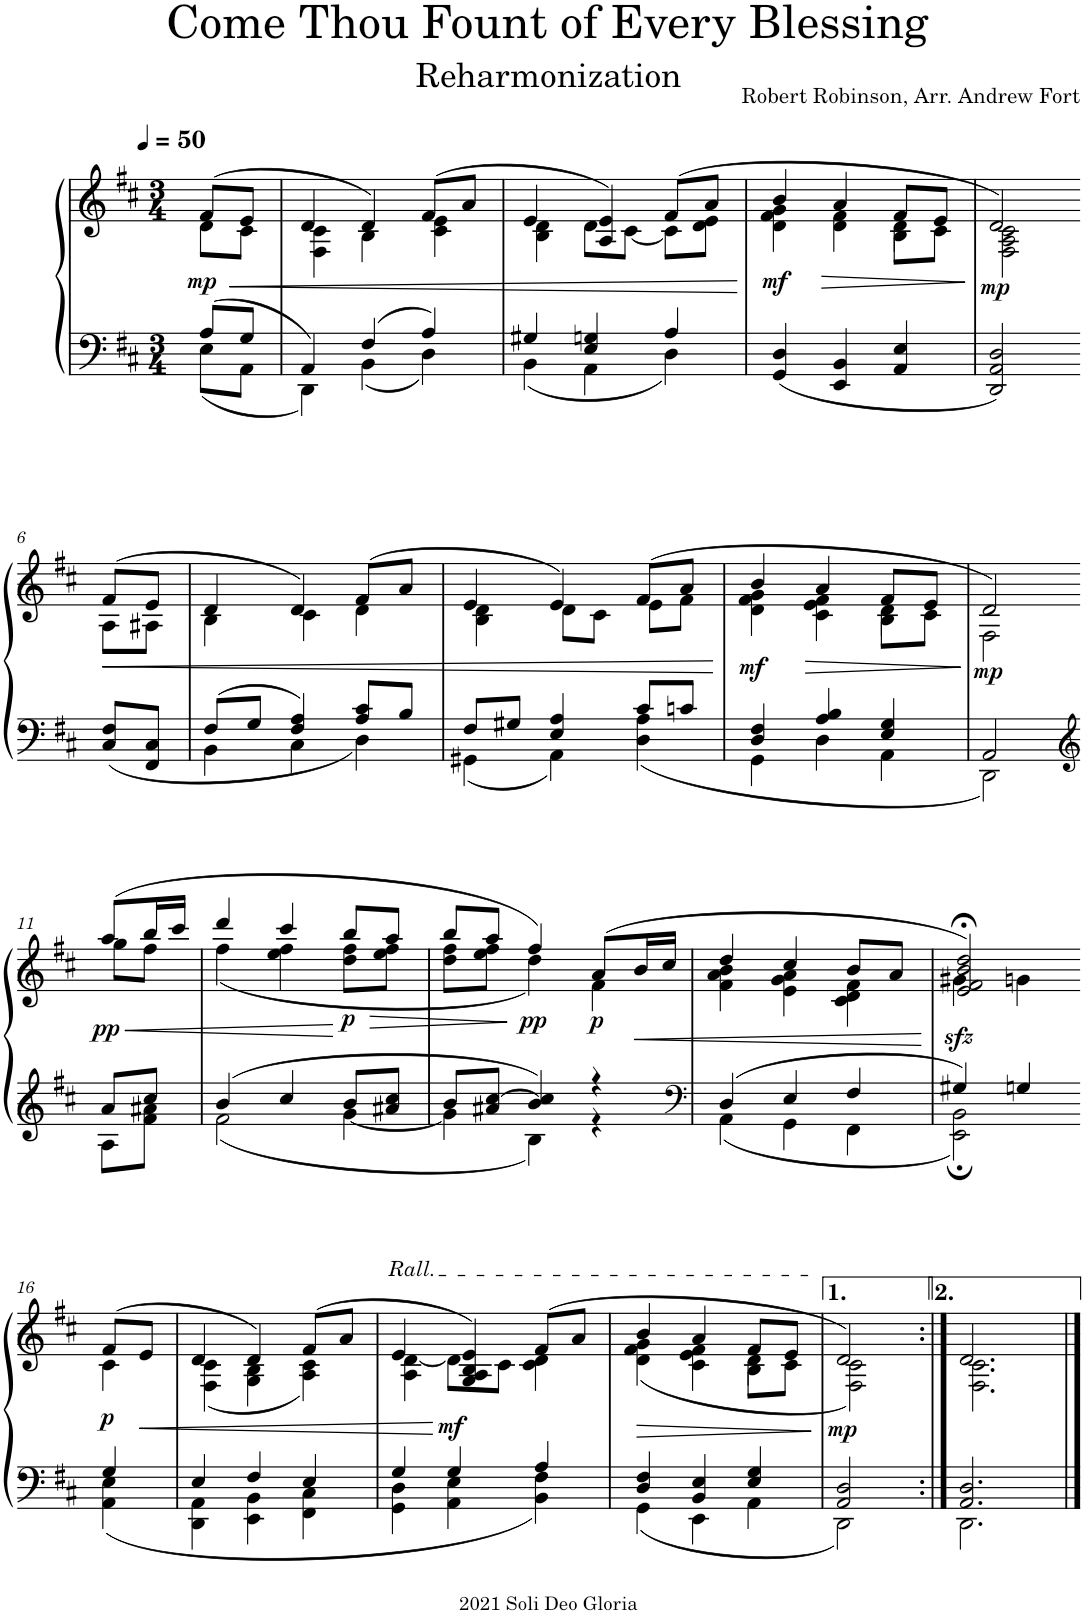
**kern	**kern	**dynam
*part1	*part1	*part1
*staff2	*staff1	*staff1/2
*I"Piano	*	*
*I'Pno.	*	*
*clefF4	*clefG2	*
*k[f#c#]	*k[f#c#]	*
*M3/4	*M3/4	*
*MM50	*MM50	*
=1	=1	=1
*^	*^	*
!	!	!	!	!LO:DY:b
8A/L	8E\L	(8f#^/L	8d\L	mp
!	!	!	!	!LO:HP:b
8G/J	8AA\J	8e^/J	8c#\J	<
=2	=2	=2	=2	=2
4AA/	4DD\	4d^/	4F#\ 4c#\	.
4F#/	4BB\	4d^/)	4B\	.
4A/	4D\	(8f#^/L	4c#\ 4e\	.
.	.	8a^/J	.	.
=3	=3	=3	=3	=3
4G#X/	4BB\	4e^/	4B\ 4d\	.
4E/ 4Gn/	4AA\	4A/^ 4e/^)	8d\L	.
.	.	.	[8c#\J	.
4A/	4D\	(8f#^/L	8c#\L]	.
.	.	8a^/J	8d\ 8e\J	.
*v	*v	*	*	*
*	*v	*v	*
.	.	[
=4	=4	=4
*	*^	*
*	*	*^	*
!	!	!	!	!LO:DY:b
4GG/ 4D/	4b^/	4d\ 4f#\ 4g\	2ryy	mf
!	!	!	!	!LO:HP:b
4EE/ 4BB/	4a^/	4d\ 4f#\	.	>
4AA/ 4E/	8f#^/L	4d\	8B\L	.
.	8e^/J	.	8c#\J	.
*	*v	*v	*v	*
.	.	]
=5	=5	=5
*M2/4	*M2/4	*
*	*^	*
!	!	!	!LO:DY:b
2DD/ 2AA/ 2D/	2d^/)	2F#\ 2A\ 2c#\	mp
!!LO:LB:g=z	!!
=6-	=6-	=6-	=6-
*M1/4	*M1/4	*	*
!	!	!	!LO:HP:b
8C#/ 8F#/L	(8f#^/L	8A\L	<
8FF#/ 8C#/J	8e^/J	8A#X\J	.
=7	=7	=7	=7
*M3/4	*M3/4	*	*
*^	*	*	*
8F#/L	4BB\	4d^/	4B\	.
8G/J	.	.	.	.
4F#/ 4A/	4C#\	4d^/)	4c#\	.
8A/ 8c#/L	4D\	(8f#^/L	4d\	.
8B/J	.	8a^/J	.	.
=8	=8	=8	=8	=8
8F#/L	4GG#X\	4e^/	4B\ 4d\	.
8G#X/J	.	.	.	.
4E/ 4A/	4AA\	4e^/)	8d\L	.
.	.	.	8c#\J	.
8c#/L	4D\ 4A\	(8f#^/L	8e\L	.
8cn/J	.	8a^/J	8f#\J	.
*v	*v	*	*	*
*	*v	*v	*
.	.	[
=9	=9	=9
*^	*^	*
*	*	*	*^	*
!	!	!	!	!	!LO:DY:b
4D/ 4F#/	4GG\	4b^/	4d\ 4f#\ 4g\	2ryy	mf
!	!	!	!	!	!LO:HP:b
4A/ 4B/	4D\	4a^/	4c#\ 4e\ 4f#\	.	>
4E/ 4G/	4AA\	8f#^/L	4d\	8B\L	.
.	.	8e^/J	.	8c#\J	.
*v	*v	*	*	*	*
*	*v	*v	*v	*
.	.	]
=10	=10	=10
*M2/4	*M2/4	*
*^	*^	*
!	!	!	!	!LO:DY:b
2AA/	2DD\	2d^/)	2F#\	mp
!!LO:LB:g=z	!!
=11-	=11-	=11-	=11-	=11-
*clefG2	*	*	*	*
*M1/4	*	*M1/4	*	*
!	!	!	!	!LO:HP:b
!	!	!	!	!LO:DY:n=1:b
8a/L	8A\L	(8aa^/L	8gg\L	< pp
8cc#/J	8f#\ 8a#X\J	16bb^/L	8ff#\J	.
.	.	16ccc#^/JJ	.	.
=12	=12	=12	=12	=12
*M3/4	*	*M3/4	*	*
4b/	2f#\	4ddd^/	(4ff#\	.
4cc#/	.	4ccc#^/	4ee\ 4ff#\	.
!	!	!	!	!LO:DY:n=1:b
8b/L	[4g\	8bb^/L	8dd\ 8ff#\L	[ p
!	!	!	!	!LO:HP:b
8a#X/ 8cc#/J	.	8aa^/J	8ee\ 8ff#\J	>
=13	=13	=13	=13	=13
8b/L	4g\]	8bb^/L	8dd\ 8ff#\L	.
8a#X/ [8cc#/J	.	8aa^/J	8ee\ 8ff#\J	.
!	!	!	!	!LO:DY:n=1:b
4b/ 4cc#/]	4B\	4ff#^/)	4dd\)	] pp
!	!	!	!	!LO:DY:n=2:b
4r	4r	(8a^/L	4f#\	p
!	!	!	!	!LO:HP:b
.	.	16b^/L	.	<
.	.	16cc#^/JJ	.	.
=14	=14	=14	=14	=14
*clefF4	*	*	*	*
4D/	4AA\	4dd^/	4f#\ 4a\ 4b\	.
4E/	4GG\	4cc#^/	4e\ 4g\ 4a\	.
4F#/	4FF#\	8b^/L	4c#\ 4d\ 4f#\	.
.	.	8a^/J	.	.
*v	*v	*	*	*
*	*v	*v	*
.	.	[
=15	=15	=15
*M2/4	*M2/4	*
*^	*^	*
!	!	!	!	!LO:DY:b
4G#X/	2EE\; 2BB\;	2e/;<^ 2f#/;<^ 2b/;<^ 2dd/;<^)	4g#X\	sfz
4Gn/	.	.	4gn\	.
!!LO:LB:g=z	!!
=16-	=16-	=16-	=16-	=16-
*M1/4	*	*M1/4	*	*
!	!	!	!	!LO:DY:b
4G/	4AA\ 4E\	(8f#^/L	4c#\	p
!	!	!	!	!LO:HP:b
.	.	8e^/J	.	<
=17	=17	=17	=17	=17
*M3/4	*	*M3/4	*	*
4E/	4DD\ 4AA\	4d^/	(4F#\ 4c#\	.
4F#/	4EE\ 4BB\	4d^/)	4G\ 4B\	.
4E/	4FF#\ 4C#\	(8f#^/L	4A\ 4c#\)	.
.	.	8a^/J	.	.
=18	=18	=18	=18	=18
!	!	!LO:TX:a:i:t=Rall.	!	!
4G/	4GG\ 4D\	4e^/	4A\ [4d\	.
!	!	!	!	!LO:DY:n=1:b
4G/	4AA\ 4E\	4G/^ 4A/^ 4B/^ 4e/^)	8d\L]	[ mf
.	.	.	8c#\J	.
4A/	4BB\ 4F#\	(8f#^/L	4c#\ 4d\	.
.	.	8a^/J	.	.
*	*	*v	*v	*
=19	=19	=19	=19
!	!	!	!LO:HP:b
*	*	*^	*
*	*	*	*^	*
4D/ 4F#/	4GG\	4b^/	(4d\ 4f#\ 4g\	2ryy	>
4BB/ 4E/	4EE\	4a^/	4c#\ 4e\ 4f#\	.	.
4E/ 4G/	4AA\	8f#^/L	4d\	8B\L	.
.	.	8e^/J	.	8c#\J	.
*v	*v	*	*	*	*
*	*v	*v	*v	*
.	.	]
=20	=20	=20
*M2/4	*M2/4	*
*^	*^	*
!	!	!	!	!LO:DY:b
2AA/ 2D/	2DD\	2d^/)	2F#\ 2c#\)	mp
=21:|!	=21:|!	=21:|!	=21:|!	=21:|!
*M3/4	*	*M3/4	*	*
2.AA/ 2.D/	2.DD\	2.d^/	2.F#\ 2.c#\	.
*v	*v	*	*	*
*	*v	*v	*
==	==	==
*-	*-	*-
